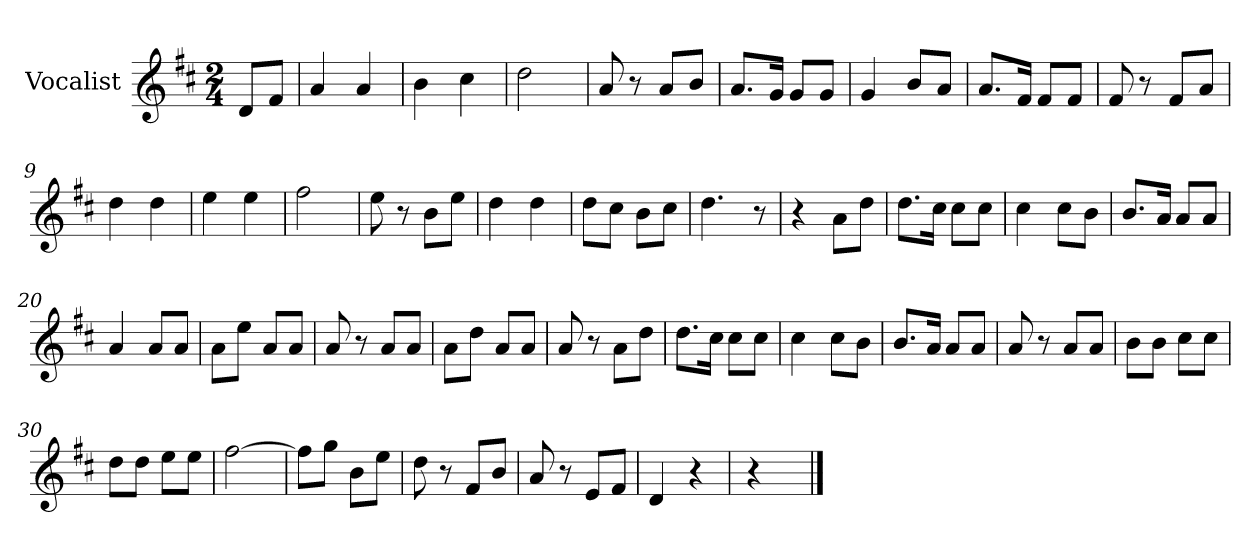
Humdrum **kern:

**kern
*part1
*staff1
*I"Vocalist
*k[f#c#]
*D:
*M2/4
=
8dL
8f#J
=1
4a
4a
=2
4b
4cc#
=3
2dd
=4
8a
8r
8aL
8bJ
=5
8.aL
16gJk
8gL
8gJ
=6
4g
8bL
8aJ
=7
8.aL
16f#Jk
8f#L
8f#J
=8
8f#
8r
8f#L
8aJ
=9
4dd
4dd
=10
4ee
4ee
=11
2ff#
=12
8ee
8r
8bL
8eeJ
=13
4dd
4dd
=14
8ddL
8cc#J
8bL
8cc#J
=15
4.dd
8r
=16
4r
8aL
8ddJ
=17
8.ddL
16cc#Jk
8cc#L
8cc#J
=18
4cc#
8cc#L
8bJ
=19
8.bL
16aJk
8aL
8aJ
=20
4a
8aL
8aJ
=21
8aL
8eeJ
8aL
8aJ
=22
8a
8r
8aL
8aJ
=23
8aL
8ddJ
8aL
8aJ
=24
8a
8r
8aL
8ddJ
=25
8.ddL
16cc#Jk
8cc#L
8cc#J
=26
4cc#
8cc#L
8bJ
=27
8.bL
16aJk
8aL
8aJ
=28
8a
8r
8aL
8aJ
=29
8bL
8bJ
8cc#L
8cc#J
=30
8ddL
8ddJ
8eeL
8eeJ
=31
[2ff#
=32
8ff#L]
8ggJ
8bL
8eeJ
=33
8dd
8r
8f#L
8bJ
=34
8a
8r
8eL
8f#J
=35
4d
4r
=36
4r
==
*-
